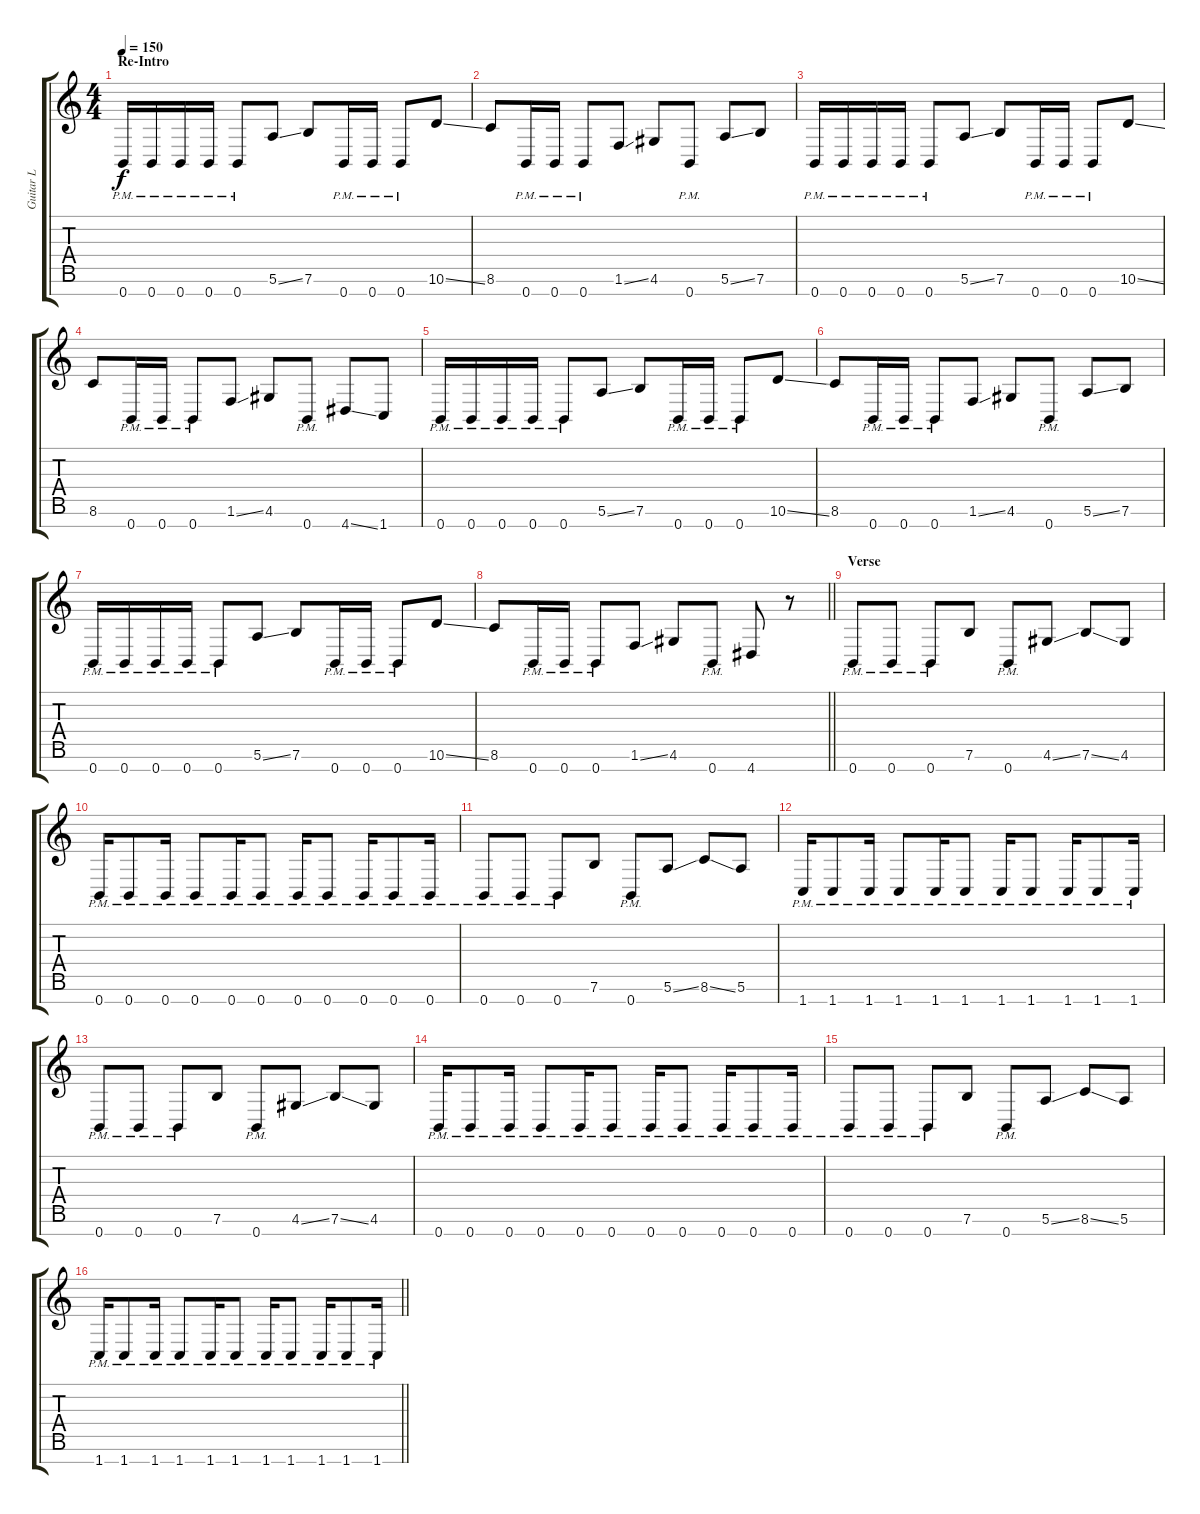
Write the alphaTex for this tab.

\track ("Guitar L" "Guitar L") {instrument distortionguitar}
\staff {score tabs}
\tuning (E4 B3 G3 D3 A2 E2 B1) {hide}
\ts (4 4)
\section ("" "Re-Intro")
\tempo 150
\clef g2
\ks c
0.7{pm}.16{dy f} 0.7{pm}.16 0.7{pm}.16 0.7{pm}.16 0.7{pm}.8 5.6{ss}.8 7.6.8 0.7{pm}.16 0.7{pm}.16 0.7{pm}.8 10.6{ss}.8 |
8.6.8 0.7{pm}.16 0.7{pm}.16 0.7{pm}.8 1.6{ss}.8 4.6.8 0.7{pm}.8 5.6{ss}.8 7.6.8 |
0.7{pm}.16 0.7{pm}.16 0.7{pm}.16 0.7{pm}.16 0.7{pm}.8 5.6{ss}.8 7.6.8 0.7{pm}.16 0.7{pm}.16 0.7{pm}.8 10.6{ss}.8 |
8.6.8 0.7{pm}.16 0.7{pm}.16 0.7{pm}.8 1.6{ss}.8 4.6.8 0.7{pm}.8 4.7{ss}.8 1.7.8 |
0.7{pm}.16 0.7{pm}.16 0.7{pm}.16 0.7{pm}.16 0.7{pm}.8 5.6{ss}.8 7.6.8 0.7{pm}.16 0.7{pm}.16 0.7{pm}.8 10.6{ss}.8 |
8.6.8 0.7{pm}.16 0.7{pm}.16 0.7{pm}.8 1.6{ss}.8 4.6.8 0.7{pm}.8 5.6{ss}.8 7.6.8 |
0.7{pm}.16 0.7{pm}.16 0.7{pm}.16 0.7{pm}.16 0.7{pm}.8 5.6{ss}.8 7.6.8 0.7{pm}.16 0.7{pm}.16 0.7{pm}.8 10.6{ss}.8 |
\barLineRight lightlight
8.6.8 0.7{pm}.16 0.7{pm}.16 0.7{pm}.8 1.6{ss}.8 4.6.8 0.7{pm}.8 4.7.8 r.8 |
\section ("" "Verse")
0.7{pm}.8 0.7{pm}.8 0.7{pm}.8 7.6.8 0.7{pm}.8 4.6{ss}.8 7.6{ss}.8 4.6.8 |
0.7{pm}.16 0.7{pm}.8 0.7{pm}.16 0.7{pm}.8 0.7{pm}.16 0.7{pm}.8 0.7{pm}.16 0.7{pm}.8 0.7{pm}.16 0.7{pm}.8 0.7{pm}.16 |
0.7{pm}.8 0.7{pm}.8 0.7{pm}.8 7.6.8 0.7{pm}.8 5.6{ss}.8 8.6{ss}.8 5.6.8 |
1.7{pm}.16 1.7{pm}.8 1.7{pm}.16 1.7{pm}.8 1.7{pm}.16 1.7{pm}.8 1.7{pm}.16 1.7{pm}.8 1.7{pm}.16 1.7{pm}.8 1.7{pm}.16 |
0.7{pm}.8 0.7{pm}.8 0.7{pm}.8 7.6.8 0.7{pm}.8 4.6{ss}.8 7.6{ss}.8 4.6.8 |
0.7{pm}.16 0.7{pm}.8 0.7{pm}.16 0.7{pm}.8 0.7{pm}.16 0.7{pm}.8 0.7{pm}.16 0.7{pm}.8 0.7{pm}.16 0.7{pm}.8 0.7{pm}.16 |
0.7{pm}.8 0.7{pm}.8 0.7{pm}.8 7.6.8 0.7{pm}.8 5.6{ss}.8 8.6{ss}.8 5.6.8 |
\barLineRight lightlight
1.7{pm}.16 1.7{pm}.8 1.7{pm}.16 1.7{pm}.8 1.7{pm}.16 1.7{pm}.8 1.7{pm}.16 1.7{pm}.8 1.7{pm}.16 1.7{pm}.8 1.7{pm}.16
